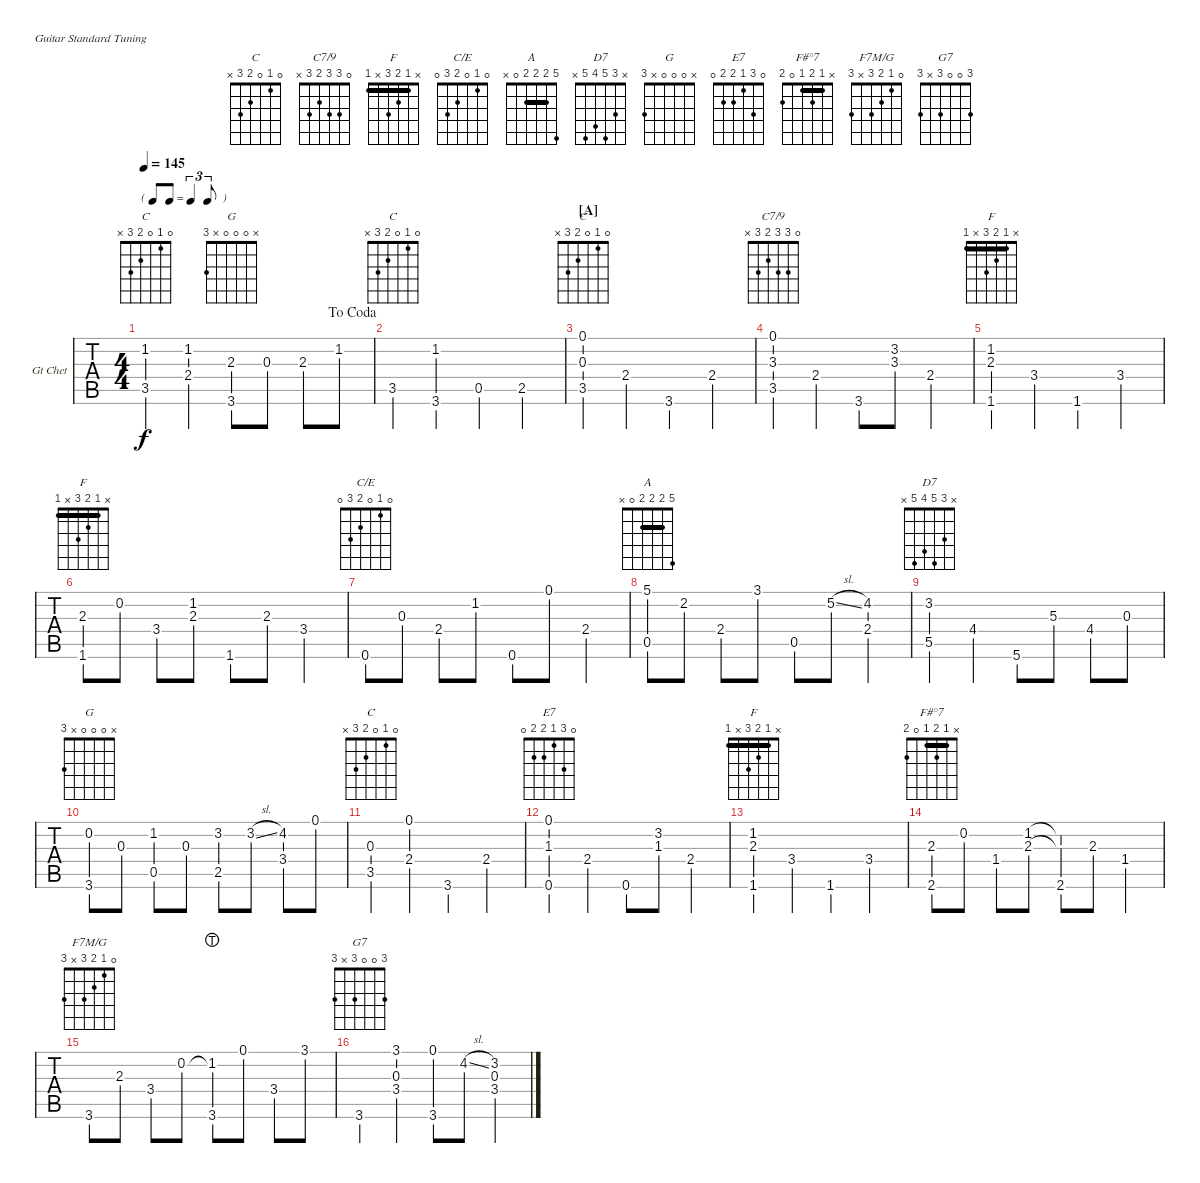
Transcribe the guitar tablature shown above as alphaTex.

\defaultSystemsLayout 4
\bracketExtendMode nobrackets
\firstSystemTrackNameOrientation horizontal
\otherSystemsTrackNameOrientation horizontal
\chordDiagramsInScore
\track ("Guitar Chet" "Gt Chet") {instrument acousticguitarsteel}
\staff {tabs}
\tuning (E4 B3 G3 D3 A2 E2)
\chord ("C" 0 1 0 2 3 x)
\chord ("C7/9" 0 3 3 2 3 x)
\chord ("F" x 1 2 3 x 1) {barre 1}
\chord ("C/E" 0 1 0 2 3 0)
\chord ("A" 5 2 2 2 0 x) {barre (2 2)}
\chord ("D7" x 3 5 4 5 x)
\chord ("G" x 0 0 0 x 3)
\chord ("E7" 0 3 1 2 2 0)
\chord ("F#°7" x 1 2 1 0 2) {barre 1}
\chord ("F7M/G" 0 1 2 3 x 3)
\chord ("G7" 3 0 0 3 x 3)
\ts (4 4)
\tf triplet8th
\jump dacoda
\tempo 145
\clef g2
\scale
0.333333
\ks c
(3.5 1.2).4{ch "C" dy f} (2.4 1.2).4 (3.6 2.3).8{ch "G"} 0.3.8 2.3.8 1.2.8 |
\scale
0.333333 3.5.4{ch "C"} (3.6 1.2).4 0.5.4 2.5.4 |
\section ("A" "")
\scale
0.333333 (3.5 0.3 0.1).4{ch "C"} 2.4.4 3.6.4 2.4.4 |
\scale
0.333333 (3.5 3.3 0.1).4{ch "C7/9"} 2.4.4 3.6.8 (3.3 3.2).8 2.4.4 |
\scale
0.333333 (1.6 2.3 1.2).4{ch "F"} 3.4.4 1.6.4 3.4.4 |
\scale
0.333333 (1.6 2.3).8{ch "F"} 0.2.8 3.4.8 (2.3 1.2).8 1.6.8 2.3.8 3.4.4 |
\scale
0.333333 0.6.8{ch "C/E"} 0.3.8 2.4.8 1.2.8 0.6.8 0.1.8 2.4.4 |
\scale
0.333333 (0.5 5.1).8{ch "A"} 2.2.8 2.4.8 3.1.8 0.5.8 5.2{sl}.8 (4.2 2.4).4 |
\scale
0.333333 (5.5 3.2).4{ch "D7"} 4.4.4 5.6.8 5.3.8 4.4.8 0.3.8 |
\scale
0.333333 (3.6 0.2).8{ch "G"} 0.3.8 (0.5 1.2).8 0.3.8 (3.2 2.5).8 3.2{sl}.8 (4.2 3.4).8 0.1.8 |
\scale
0.333333 (3.5 0.3).4{ch "C"} (2.4 0.1).4 3.6.4 2.4.4 |
\scale
0.333333 (0.6 1.3 0.1).4{ch "E7"} 2.4.4 0.6.8 (1.3 3.2).8 2.4.4 |
\scale
0.333333 (1.6 2.3 1.2).4{ch "F"} 3.4.4 1.6.4 3.4.4 |
\scale
0.333333 (2.6 2.3).8{ch "F#°7"} 0.2.8 1.4.8 (2.3 1.2).8 (1.2{t} 2.3{t} 2.6).8 2.3.8 1.4.4 |
\scale
0.333333 3.6.8{ch "F7M/G"} 2.3.8 3.4.8 0.2.8 (1.2{lht} 3.6).8 0.1.8 3.4.8 3.1.8 |
\scale
0.333333 3.6.4{ch "G7"} (3.4 0.3 3.1).4 (0.1 3.6).8 4.2{sl}.8 (3.2 0.3 3.4).4
